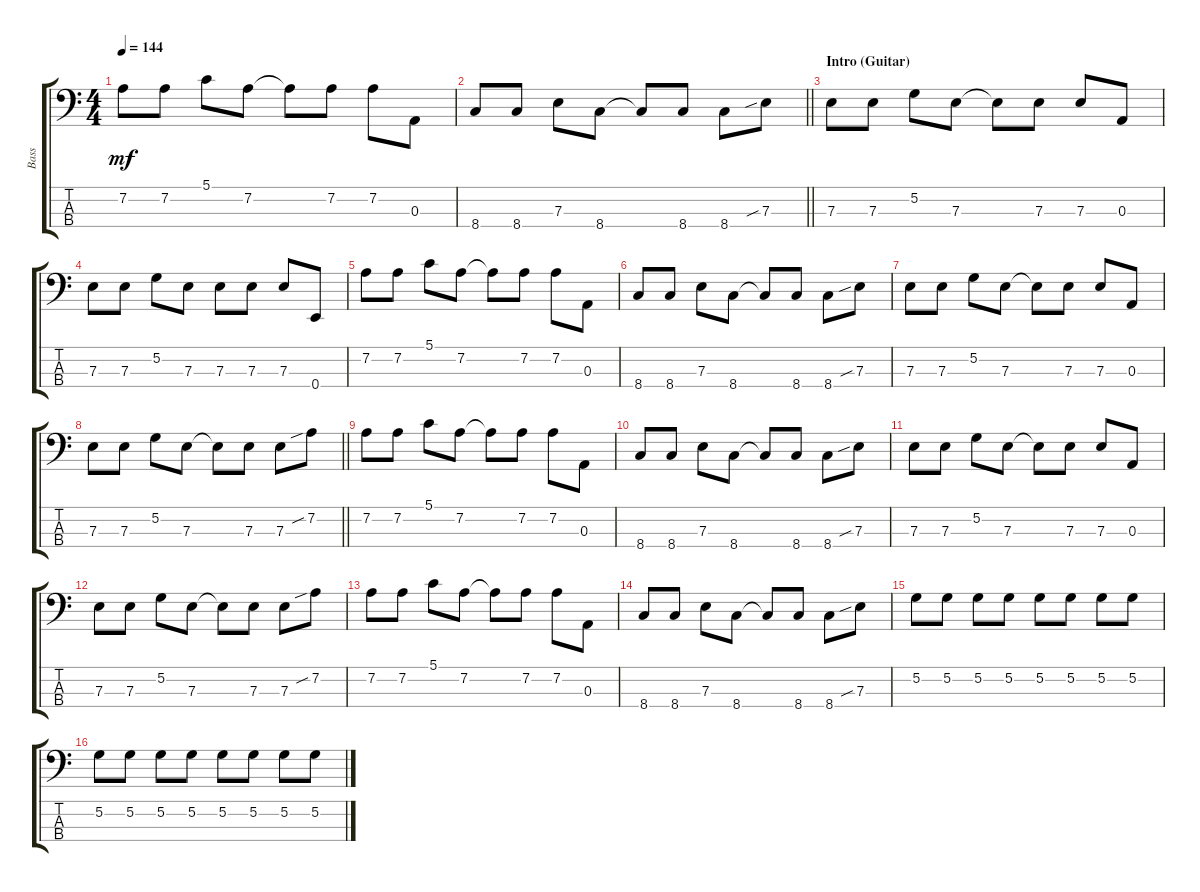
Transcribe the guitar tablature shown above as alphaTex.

\track ("Bass" "Bass") {instrument electricbassfinger}
\staff {score tabs}
\tuning (G2 D2 A1 E1) {hide}
\ts (4 4)
\tempo 144
\clef f4
\ks c
7.2.8{dy mf instrument electricbassfinger} 7.2.8 5.1.8 7.2.8 7.2{t}.8 7.2.8 7.2.8 0.3.8 |
\barLineRight lightlight
8.4.8 8.4.8 7.3.8 8.4.8 8.4{t}.8 8.4.8 8.4.8 7.3{sib}.8 |
\section ("" "Intro (Guitar)")
7.3.8 7.3.8 5.2.8 7.3.8 7.3{t}.8 7.3.8 7.3.8 0.3.8 |
7.3.8 7.3.8 5.2.8 7.3.8 7.3.8 7.3.8 7.3.8 0.4.8 |
7.2.8 7.2.8 5.1.8 7.2.8 7.2{t}.8 7.2.8 7.2.8 0.3.8 |
8.4.8 8.4.8 7.3.8 8.4.8 8.4{t}.8 8.4.8 8.4.8 7.3{sib}.8 |
7.3.8 7.3.8 5.2.8 7.3.8 7.3{t}.8 7.3.8 7.3.8 0.3.8 |
\barLineRight lightlight
7.3.8 7.3.8 5.2.8 7.3.8 7.3{t}.8 7.3.8 7.3.8 7.2{sib}.8 |
7.2.8 7.2.8 5.1.8 7.2.8 7.2{t}.8 7.2.8 7.2.8 0.3.8 |
8.4.8 8.4.8 7.3.8 8.4.8 8.4{t}.8 8.4.8 8.4.8 7.3{sib}.8 |
7.3.8 7.3.8 5.2.8 7.3.8 7.3{t}.8 7.3.8 7.3.8 0.3.8 |
7.3.8 7.3.8 5.2.8 7.3.8 7.3{t}.8 7.3.8 7.3.8 7.2{sib}.8 |
7.2.8 7.2.8 5.1.8 7.2.8 7.2{t}.8 7.2.8 7.2.8 0.3.8 |
8.4.8 8.4.8 7.3.8 8.4.8 8.4{t}.8 8.4.8 8.4.8 7.3{sib}.8 |
5.2.8 5.2.8 5.2.8 5.2.8 5.2.8 5.2.8 5.2.8 5.2.8 |
5.2.8 5.2.8 5.2.8 5.2.8 5.2.8 5.2.8 5.2.8 5.2.8
